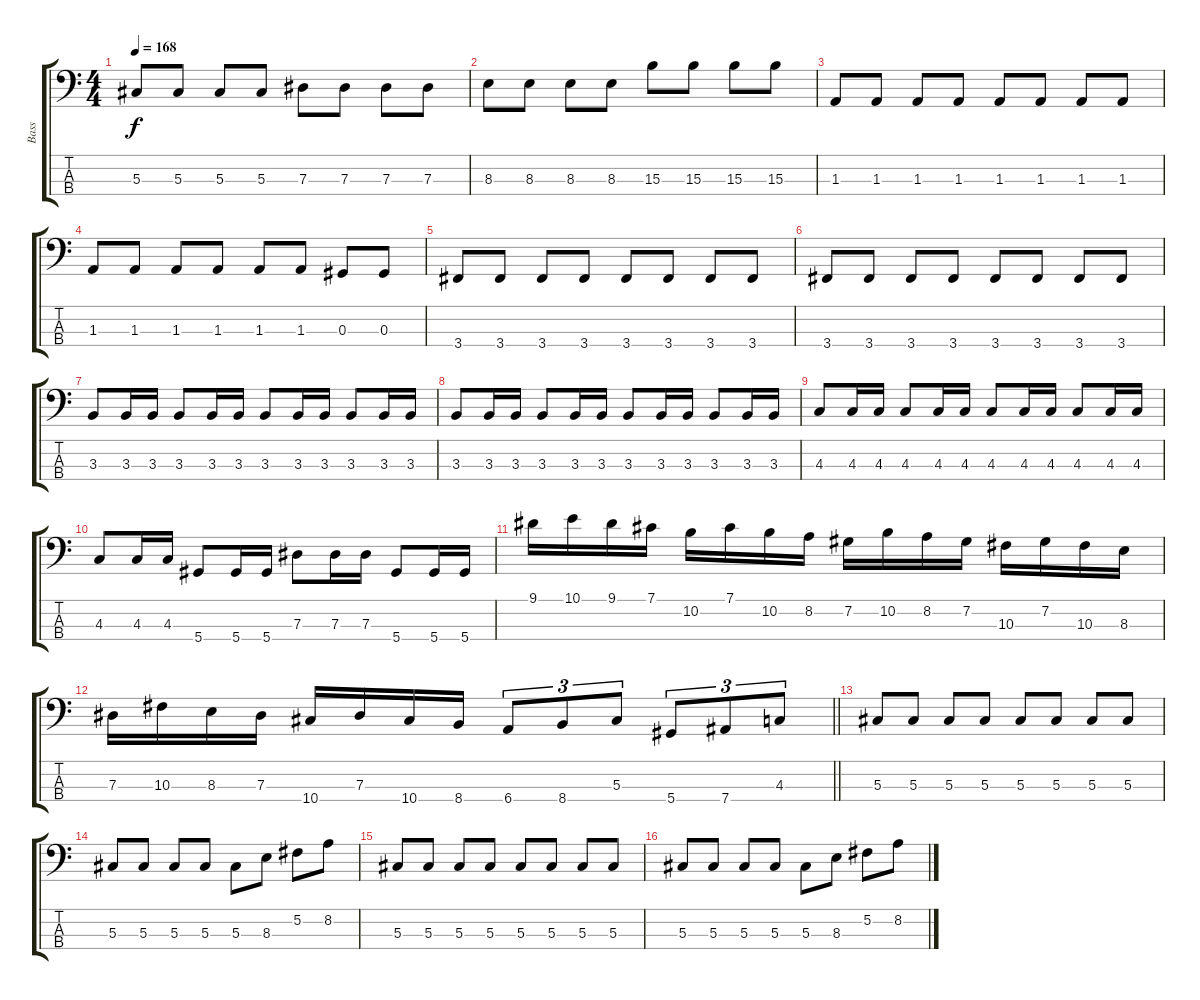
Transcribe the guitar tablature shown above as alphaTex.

\track ("Bass" "Bass") {instrument electricbassfinger}
\staff {score tabs}
\tuning (Gb2 Db2 Ab1 Eb1) {hide}
\ts (4 4)
\tempo 168
\clef f4
\ks c
5.3.8{dy f} 5.3.8 5.3.8 5.3.8 7.3.8 7.3.8 7.3.8 7.3.8 |
8.3.8 8.3.8 8.3.8 8.3.8 15.3.8 15.3.8 15.3.8 15.3.8 |
1.3.8 1.3.8 1.3.8 1.3.8 1.3.8 1.3.8 1.3.8 1.3.8 |
1.3.8 1.3.8 1.3.8 1.3.8 1.3.8 1.3.8 0.3.8 0.3.8 |
3.4.8 3.4.8 3.4.8 3.4.8 3.4.8 3.4.8 3.4.8 3.4.8 |
3.4.8 3.4.8 3.4.8 3.4.8 3.4.8 3.4.8 3.4.8 3.4.8 |
3.3.8 3.3.16 3.3.16 3.3.8 3.3.16 3.3.16 3.3.8 3.3.16 3.3.16 3.3.8 3.3.16 3.3.16 |
3.3.8 3.3.16 3.3.16 3.3.8 3.3.16 3.3.16 3.3.8 3.3.16 3.3.16 3.3.8 3.3.16 3.3.16 |
4.3.8 4.3.16 4.3.16 4.3.8 4.3.16 4.3.16 4.3.8 4.3.16 4.3.16 4.3.8 4.3.16 4.3.16 |
4.3.8 4.3.16 4.3.16 5.4.8 5.4.16 5.4.16 7.3.8 7.3.16 7.3.16 5.4.8 5.4.16 5.4.16 |
9.1.16 10.1.16 9.1.16 7.1.16 10.2.16 7.1.16 10.2.16 8.2.16 7.2.16 10.2.16 8.2.16 7.2.16 10.3.16 7.2.16 10.3.16 8.3.16 |
\barLineRight lightlight
7.3.16 10.3.16 8.3.16 7.3.16 10.4.16 7.3.16 10.4.16 8.4.16 6.4.8{tu (3 2)} 8.4.8{tu (3 2)} 5.3.8{tu (3 2)} 5.4.8{tu (3 2)} 7.4.8{tu (3 2)} 4.3.8{tu (3 2)} |
\section ("" "")
5.3.8 5.3.8 5.3.8 5.3.8 5.3.8 5.3.8 5.3.8 5.3.8 |
5.3.8 5.3.8 5.3.8 5.3.8 5.3.8 8.3.8 5.2.8 8.2.8 |
5.3.8 5.3.8 5.3.8 5.3.8 5.3.8 5.3.8 5.3.8 5.3.8 |
5.3.8 5.3.8 5.3.8 5.3.8 5.3.8 8.3.8 5.2.8 8.2.8
